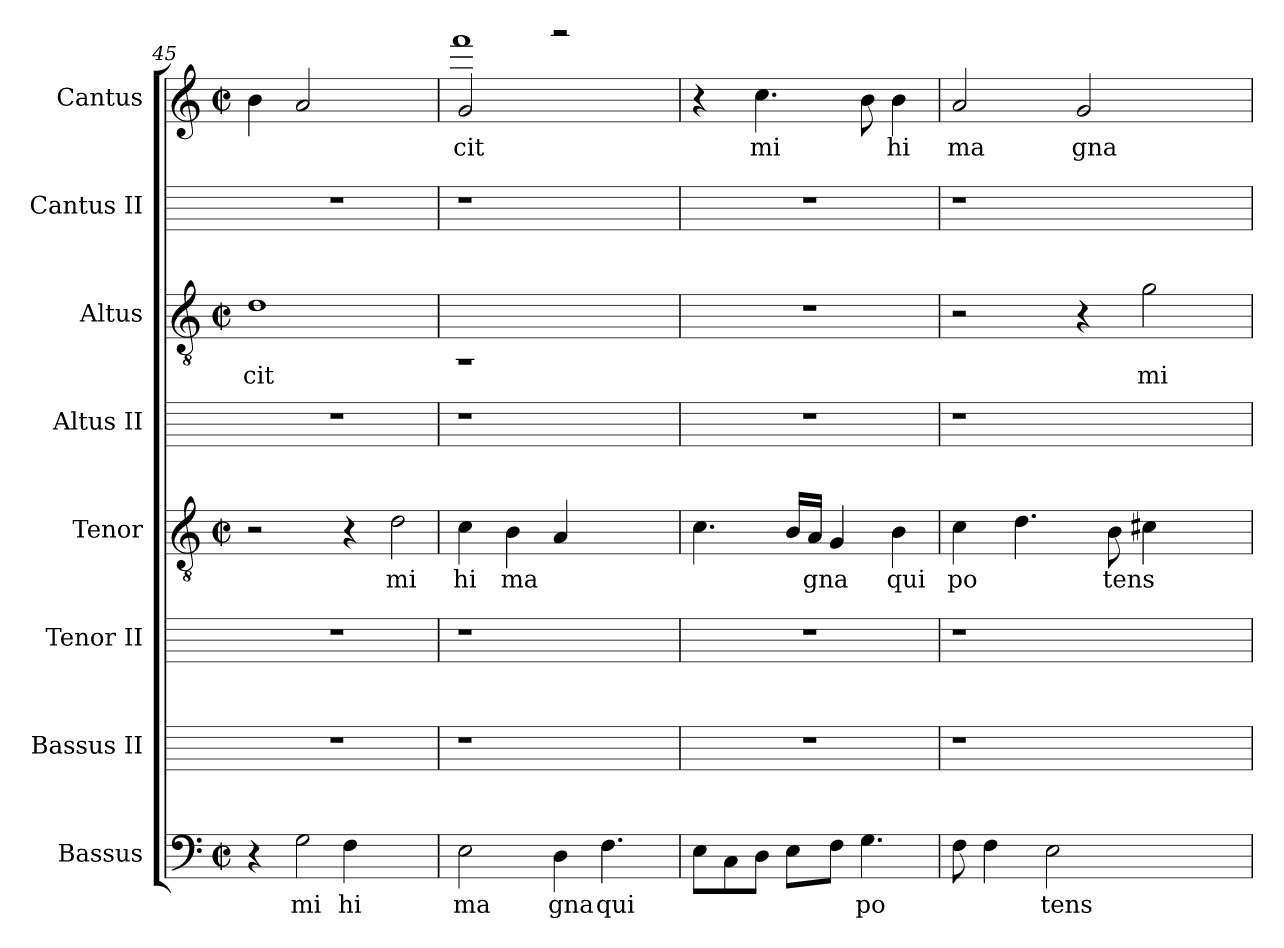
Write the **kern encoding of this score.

**kern	**text	**kern	**kern	**kern	**text	**kern	**kern	**text	**kern	**kern	**text
*part8	*part8	*part7	*part6	*part5	*part5	*part4	*part3	*part3	*part2	*part1	*part1
*staff8	*staff8	*staff7	*staff6	*staff5	*staff5	*staff4	*staff3	*staff3	*staff2	*staff1	*staff1
*I"Bassus	*	*I"Bassus II	*I"Tenor II	*I"Tenor	*	*I"Altus II	*I"Altus	*	*I"Cantus II	*I"Cantus	*
*I'Bassus	*	*I'Bassus II	*	*I'Tenor	*	*I'Altus II	*I'Altus	*	*I'Cantus II	*I'Cantus	*
*clefF4	*	*	*	*clefGv2	*	*	*clefGv2	*	*	*clefG2	*
*M2/2	*	*	*	*M2/2	*	*	*M2/2	*	*	*M2/2	*
*met(c|)	*	*	*	*met(c|)	*	*	*met(c|)	*	*	*met(c|)	*
=45	=45	=45	=45	=45	=45	=45	=45	=45	=45	=45	=45
!	!	!	!	!	!	!	!LO:N:vis=1	!LO:LY:b:cj	!	!	!
4r	.	1r	1r	2r	.	1r	4d	cit	1r	4b\	.
!LO:N:vis=2	!LO:LY:b:cj	!	!	!	!	!	!	!	!	!LO:N:vis=2	!
4G\	mi	.	.	.	.	.	2.ryy	.	.	4a/	.
!	!LO:LY:b:cj	!	!	!	!	!	!	!	!	!	!
4F\	hi	.	.	4r	.	.	.	.	.	2ryy	.
!	!	!	!	!LO:N:vis=2	!LO:LY:b:cj	!	!	!	!	!	!
4ryy	.	.	.	4d\	mi	.	.	.	.	.	.
=46	=46	=46	=46	=46	=46	=46	=46	=46	=46	=46	=46
!	!LO:LY:b:cj	!	!	!	!LO:LY:b:cj	!	!LO:N:vis=1	!	!	!	!LO:LY:b:cj
*	*	*	*	*	*	*	*	*	*	*^	*
2E\	ma	1r	1r	4c\	hi	1r	1rAA	.	1r	2g/	1fff	cit
!	!	!	!	!	!LO:LY:b	!	!	!	!	!	!	!
.	.	.	.	4B\	ma	.	.	.	.	.	.	.
!	!LO:LY:b:cj	!	!	!	!	!	!	!	!	!	!	!
4D\	gna	.	.	4A/	.	.	.	.	.	2r	.	.
!	!LO:LY:b	!	!	!	!	!	!	!	!	!	!	!
4.F\	qui	.	.	4.ryy	.	.	.	.	.	.	.	.
.	.	8ryy	8ryy	.	.	8ryy	8ryy	.	8ryy	8ryy	8ryy	.
*	*	*	*	*	*	*	*	*	*	*v	*v	*
=47	=47	=47	=47	=47	=47	=47	=47	=47	=47	=47	=47
8E\L	.	1r	1r	4.c\	.	1r	1r	.	1r	4r	.
8C\	.	.	.	.	.	.	.	.	.	.	.
!	!	!	!	!	!	!	!	!	!	!	!LO:LY:b
8D\J	.	.	.	.	.	.	.	.	.	4.cc\	mi
8E\L	.	.	.	16B/L	.	.	.	.	.	.	.
!	!	!	!	!	!LO:LY:b	!	!	!	!	!	!
.	.	.	.	16A/J	gna	.	.	.	.	.	.
8F\J	.	.	.	4G/	.	.	.	.	.	.	.
!	!LO:LY:b:cj	!	!	!	!	!	!	!	!	!	!
4.G\	po	.	.	.	.	.	.	.	.	8b\	.
!	!	!	!	!	!LO:LY:b:cj	!	!	!	!	!	!LO:LY:b:cj
.	.	.	.	4B\	qui	.	.	.	.	4b\	hi
=48	=48	=48	=48	=48	=48	=48	=48	=48	=48	=48	=48
!	!	!	!	!	!LO:LY:b:cj	!	!	!	!	!	!LO:LY:b:cj
8F\	.	1r	1r	4c\	po	1r	2r	.	1r	2a/	ma
4F\	.	.	.	.	.	.	.	.	.	.	.
.	.	.	.	4.d\	.	.	.	.	.	.	.
!	!LO:LY:b:cj	!	!	!	!	!	!	!	!	!	!
2E\	tens	.	.	.	.	.	.	.	.	.	.
!	!	!	!	!	!	!	!	!	!	!	!LO:LY:b:cj
.	.	.	.	.	.	.	4r	.	.	2g/	gna
!	!	!	!	!	!LO:LY:b	!	!	!	!	!	!
.	.	.	.	8B\	tens	.	.	.	.	.	.
!	!	!	!	!	!	!	!	!LO:LY:b:cj	!	!	!
.	.	.	.	4c#\	.	.	2g\	mi	.	.	.
4.ryy	.	.	.	.	.	.	.	.	.	.	.
.	.	4ryy	4ryy	4ryy	.	4ryy	.	.	4ryy	4ryy	.
=	=	=	=	=	=	=	=	=	=	=	=
*-	*-	*-	*-	*-	*-	*-	*-	*-	*-	*-	*-
